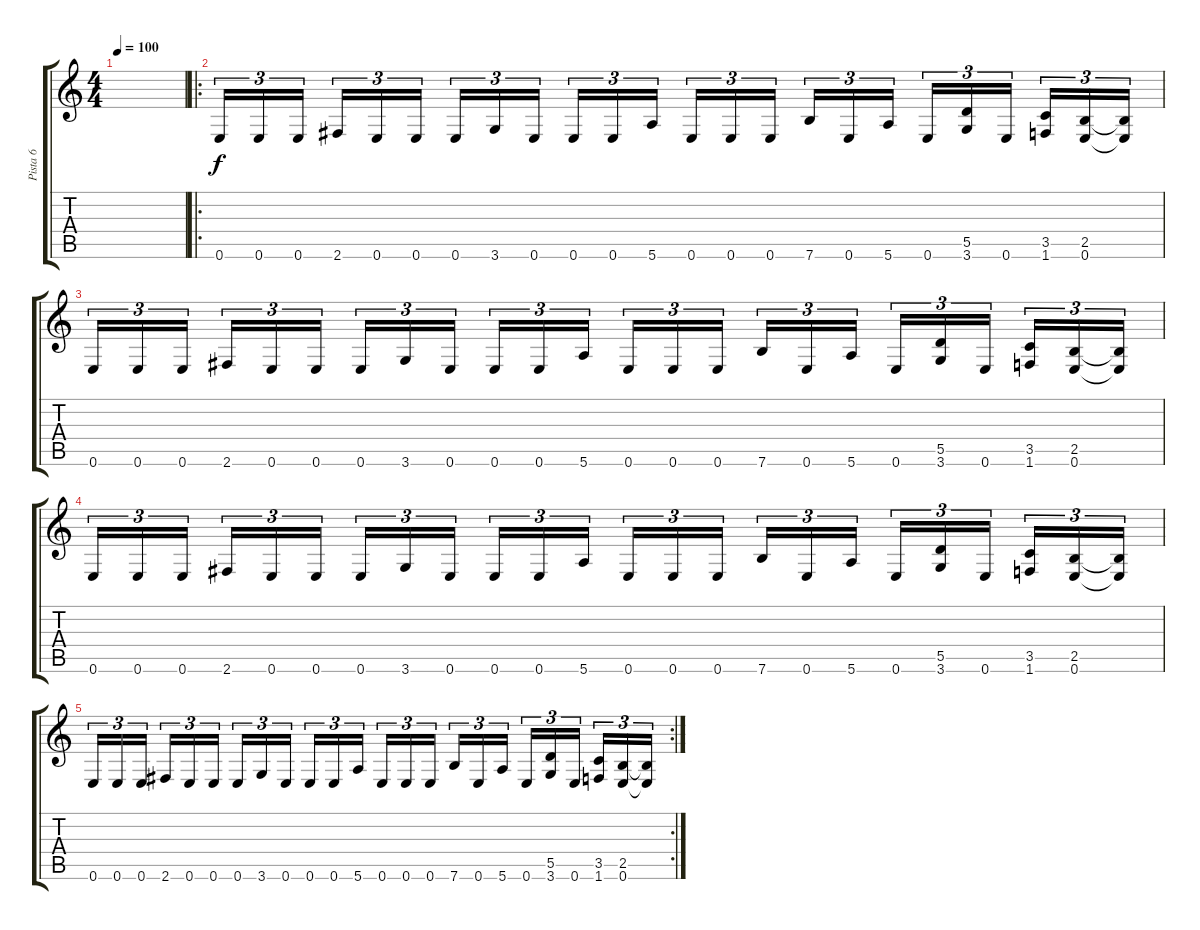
\track ("Pista 6" "Pista 6") {instrument distortionguitar}
\staff {score tabs}
\tuning (E4 B3 G3 D3 A2 E2) {hide}
\ts (4 4)
\tempo 100
\clef g2
\ks c
|
\ro
0.6.16{tu (3 2)} 0.6.16{tu (3 2)} 0.6.16{tu (3 2)} 2.6.16{tu (3 2)} 0.6.16{tu (3 2)} 0.6.16{tu (3 2)} 0.6.16{tu (3 2)} 3.6.16{tu (3 2)} 0.6.16{tu (3 2)} 0.6.16{tu (3 2)} 0.6.16{tu (3 2)} 5.6.16{tu (3 2)} 0.6.16{tu (3 2)} 0.6.16{tu (3 2)} 0.6.16{tu (3 2)} 7.6.16{tu (3 2)} 0.6.16{tu (3 2)} 5.6.16{tu (3 2)} 0.6.16{tu (3 2)} (5.5 3.6).16{tu (3 2)} 0.6.16{tu (3 2)} (3.5 1.6).16{tu (3 2)} (2.5 0.6).16{tu (3 2)} (2.5{t} 0.6{t}).16{tu (3 2)} |
0.6.16{tu (3 2)} 0.6.16{tu (3 2)} 0.6.16{tu (3 2)} 2.6.16{tu (3 2)} 0.6.16{tu (3 2)} 0.6.16{tu (3 2)} 0.6.16{tu (3 2)} 3.6.16{tu (3 2)} 0.6.16{tu (3 2)} 0.6.16{tu (3 2)} 0.6.16{tu (3 2)} 5.6.16{tu (3 2)} 0.6.16{tu (3 2)} 0.6.16{tu (3 2)} 0.6.16{tu (3 2)} 7.6.16{tu (3 2)} 0.6.16{tu (3 2)} 5.6.16{tu (3 2)} 0.6.16{tu (3 2)} (5.5 3.6).16{tu (3 2)} 0.6.16{tu (3 2)} (3.5 1.6).16{tu (3 2)} (2.5 0.6).16{tu (3 2)} (2.5{t} 0.6{t}).16{tu (3 2)} |
0.6.16{tu (3 2)} 0.6.16{tu (3 2)} 0.6.16{tu (3 2)} 2.6.16{tu (3 2)} 0.6.16{tu (3 2)} 0.6.16{tu (3 2)} 0.6.16{tu (3 2)} 3.6.16{tu (3 2)} 0.6.16{tu (3 2)} 0.6.16{tu (3 2)} 0.6.16{tu (3 2)} 5.6.16{tu (3 2)} 0.6.16{tu (3 2)} 0.6.16{tu (3 2)} 0.6.16{tu (3 2)} 7.6.16{tu (3 2)} 0.6.16{tu (3 2)} 5.6.16{tu (3 2)} 0.6.16{tu (3 2)} (5.5 3.6).16{tu (3 2)} 0.6.16{tu (3 2)} (3.5 1.6).16{tu (3 2)} (2.5 0.6).16{tu (3 2)} (2.5{t} 0.6{t}).16{tu (3 2)} |
\rc 2
0.6.16{tu (3 2)} 0.6.16{tu (3 2)} 0.6.16{tu (3 2)} 2.6.16{tu (3 2)} 0.6.16{tu (3 2)} 0.6.16{tu (3 2)} 0.6.16{tu (3 2)} 3.6.16{tu (3 2)} 0.6.16{tu (3 2)} 0.6.16{tu (3 2)} 0.6.16{tu (3 2)} 5.6.16{tu (3 2)} 0.6.16{tu (3 2)} 0.6.16{tu (3 2)} 0.6.16{tu (3 2)} 7.6.16{tu (3 2)} 0.6.16{tu (3 2)} 5.6.16{tu (3 2)} 0.6.16{tu (3 2)} (5.5 3.6).16{tu (3 2)} 0.6.16{tu (3 2)} (3.5 1.6).16{tu (3 2)} (2.5 0.6).16{tu (3 2)} (2.5{t} 0.6{t}).16{tu (3 2)}
